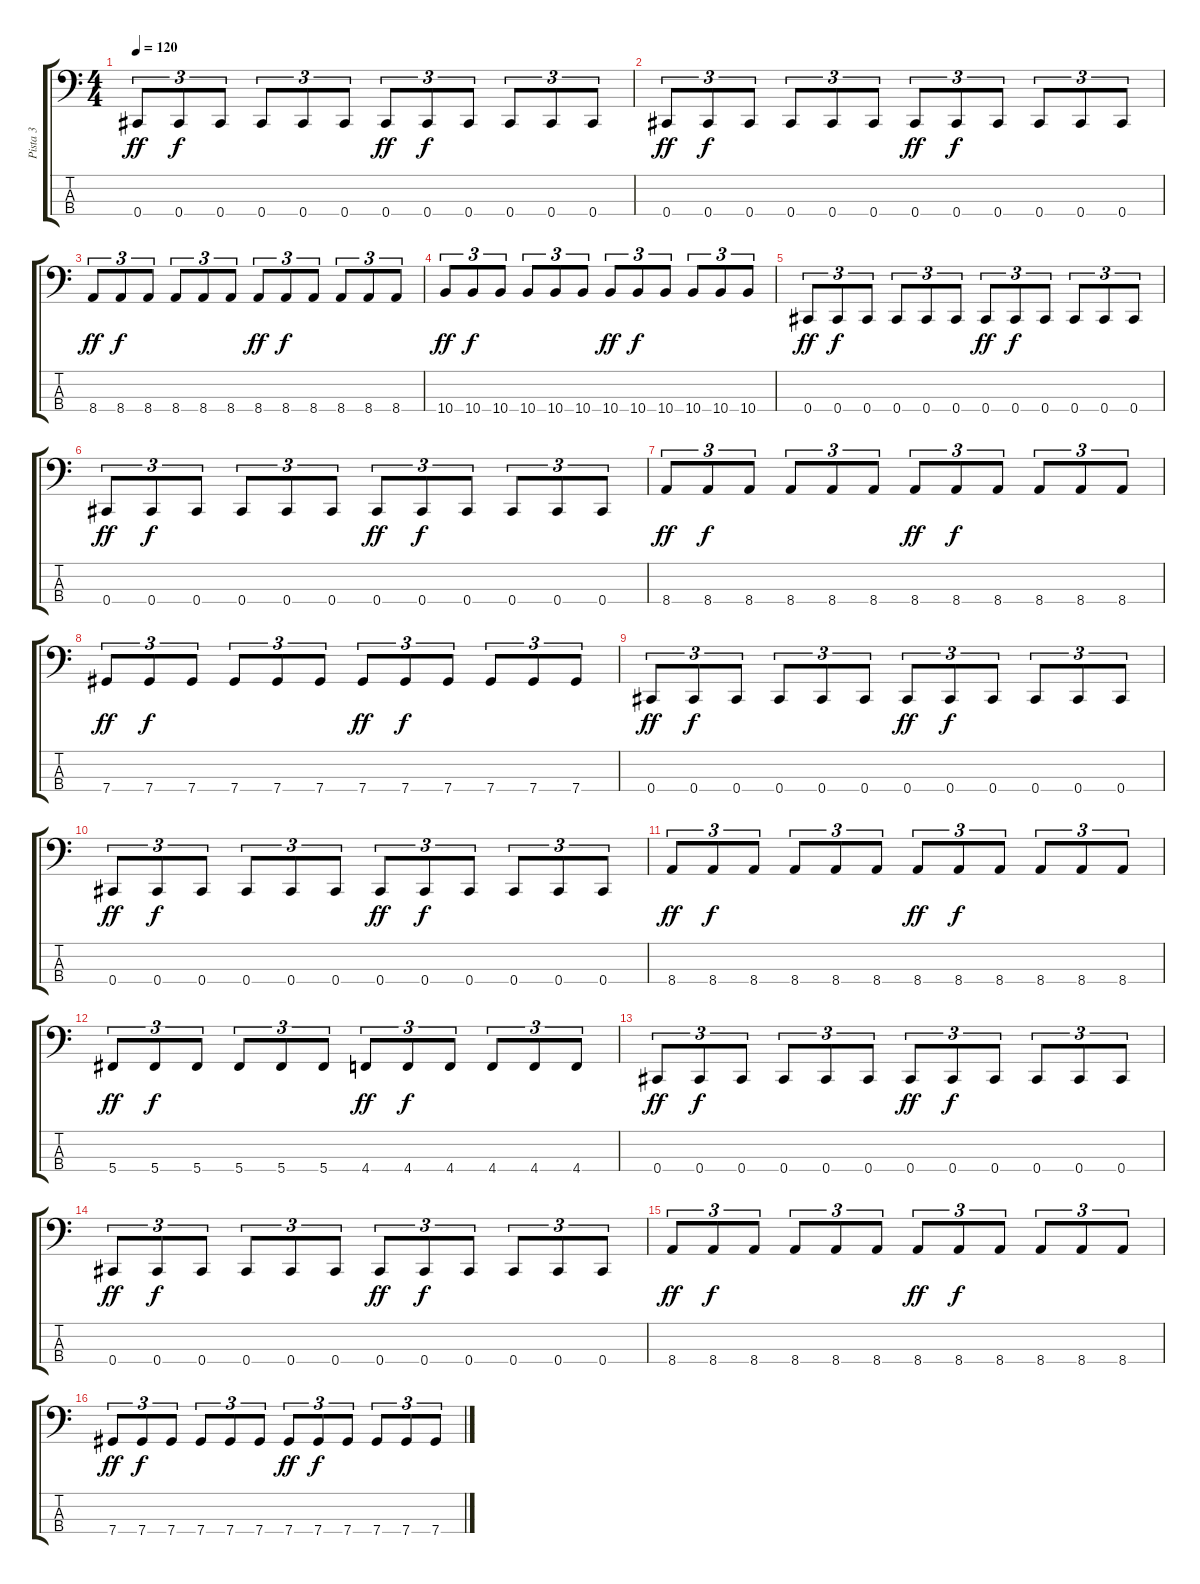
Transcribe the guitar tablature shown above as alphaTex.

\track ("Pista 3" "Pista 3") {instrument electricbasspick}
\staff {score tabs}
\tuning (Gb2 Db2 Ab1 Db1) {hide}
\ts (4 4)
\tempo 120
\clef f4
\ks c
0.4.8{tu (3 2) dy ff} 0.4.8{tu (3 2) dy f} 0.4.8{tu (3 2)} 0.4.8{tu (3 2)} 0.4.8{tu (3 2)} 0.4.8{tu (3 2)} 0.4.8{tu (3 2) dy ff} 0.4.8{tu (3 2) dy f} 0.4.8{tu (3 2)} 0.4.8{tu (3 2)} 0.4.8{tu (3 2)} 0.4.8{tu (3 2)} |
0.4.8{tu (3 2) dy ff} 0.4.8{tu (3 2) dy f} 0.4.8{tu (3 2)} 0.4.8{tu (3 2)} 0.4.8{tu (3 2)} 0.4.8{tu (3 2)} 0.4.8{tu (3 2) dy ff} 0.4.8{tu (3 2) dy f} 0.4.8{tu (3 2)} 0.4.8{tu (3 2)} 0.4.8{tu (3 2)} 0.4.8{tu (3 2)} |
8.4.8{tu (3 2) dy ff} 8.4.8{tu (3 2) dy f} 8.4.8{tu (3 2)} 8.4.8{tu (3 2)} 8.4.8{tu (3 2)} 8.4.8{tu (3 2)} 8.4.8{tu (3 2) dy ff} 8.4.8{tu (3 2) dy f} 8.4.8{tu (3 2)} 8.4.8{tu (3 2)} 8.4.8{tu (3 2)} 8.4.8{tu (3 2)} |
10.4.8{tu (3 2) dy ff} 10.4.8{tu (3 2) dy f} 10.4.8{tu (3 2)} 10.4.8{tu (3 2)} 10.4.8{tu (3 2)} 10.4.8{tu (3 2)} 10.4.8{tu (3 2) dy ff} 10.4.8{tu (3 2) dy f} 10.4.8{tu (3 2)} 10.4.8{tu (3 2)} 10.4.8{tu (3 2)} 10.4.8{tu (3 2)} |
0.4.8{tu (3 2) dy ff} 0.4.8{tu (3 2) dy f} 0.4.8{tu (3 2)} 0.4.8{tu (3 2)} 0.4.8{tu (3 2)} 0.4.8{tu (3 2)} 0.4.8{tu (3 2) dy ff} 0.4.8{tu (3 2) dy f} 0.4.8{tu (3 2)} 0.4.8{tu (3 2)} 0.4.8{tu (3 2)} 0.4.8{tu (3 2)} |
0.4.8{tu (3 2) dy ff} 0.4.8{tu (3 2) dy f} 0.4.8{tu (3 2)} 0.4.8{tu (3 2)} 0.4.8{tu (3 2)} 0.4.8{tu (3 2)} 0.4.8{tu (3 2) dy ff} 0.4.8{tu (3 2) dy f} 0.4.8{tu (3 2)} 0.4.8{tu (3 2)} 0.4.8{tu (3 2)} 0.4.8{tu (3 2)} |
8.4.8{tu (3 2) dy ff} 8.4.8{tu (3 2) dy f} 8.4.8{tu (3 2)} 8.4.8{tu (3 2)} 8.4.8{tu (3 2)} 8.4.8{tu (3 2)} 8.4.8{tu (3 2) dy ff} 8.4.8{tu (3 2) dy f} 8.4.8{tu (3 2)} 8.4.8{tu (3 2)} 8.4.8{tu (3 2)} 8.4.8{tu (3 2)} |
7.4.8{tu (3 2) dy ff} 7.4.8{tu (3 2) dy f} 7.4.8{tu (3 2)} 7.4.8{tu (3 2)} 7.4.8{tu (3 2)} 7.4.8{tu (3 2)} 7.4.8{tu (3 2) dy ff} 7.4.8{tu (3 2) dy f} 7.4.8{tu (3 2)} 7.4.8{tu (3 2)} 7.4.8{tu (3 2)} 7.4.8{tu (3 2)} |
0.4.8{tu (3 2) dy ff} 0.4.8{tu (3 2) dy f} 0.4.8{tu (3 2)} 0.4.8{tu (3 2)} 0.4.8{tu (3 2)} 0.4.8{tu (3 2)} 0.4.8{tu (3 2) dy ff} 0.4.8{tu (3 2) dy f} 0.4.8{tu (3 2)} 0.4.8{tu (3 2)} 0.4.8{tu (3 2)} 0.4.8{tu (3 2)} |
0.4.8{tu (3 2) dy ff} 0.4.8{tu (3 2) dy f} 0.4.8{tu (3 2)} 0.4.8{tu (3 2)} 0.4.8{tu (3 2)} 0.4.8{tu (3 2)} 0.4.8{tu (3 2) dy ff} 0.4.8{tu (3 2) dy f} 0.4.8{tu (3 2)} 0.4.8{tu (3 2)} 0.4.8{tu (3 2)} 0.4.8{tu (3 2)} |
8.4.8{tu (3 2) dy ff} 8.4.8{tu (3 2) dy f} 8.4.8{tu (3 2)} 8.4.8{tu (3 2)} 8.4.8{tu (3 2)} 8.4.8{tu (3 2)} 8.4.8{tu (3 2) dy ff} 8.4.8{tu (3 2) dy f} 8.4.8{tu (3 2)} 8.4.8{tu (3 2)} 8.4.8{tu (3 2)} 8.4.8{tu (3 2)} |
5.4.8{tu (3 2) dy ff} 5.4.8{tu (3 2) dy f} 5.4.8{tu (3 2)} 5.4.8{tu (3 2)} 5.4.8{tu (3 2)} 5.4.8{tu (3 2)} 4.4.8{tu (3 2) dy ff} 4.4.8{tu (3 2) dy f} 4.4.8{tu (3 2)} 4.4.8{tu (3 2)} 4.4.8{tu (3 2)} 4.4.8{tu (3 2)} |
0.4.8{tu (3 2) dy ff} 0.4.8{tu (3 2) dy f} 0.4.8{tu (3 2)} 0.4.8{tu (3 2)} 0.4.8{tu (3 2)} 0.4.8{tu (3 2)} 0.4.8{tu (3 2) dy ff} 0.4.8{tu (3 2) dy f} 0.4.8{tu (3 2)} 0.4.8{tu (3 2)} 0.4.8{tu (3 2)} 0.4.8{tu (3 2)} |
0.4.8{tu (3 2) dy ff} 0.4.8{tu (3 2) dy f} 0.4.8{tu (3 2)} 0.4.8{tu (3 2)} 0.4.8{tu (3 2)} 0.4.8{tu (3 2)} 0.4.8{tu (3 2) dy ff} 0.4.8{tu (3 2) dy f} 0.4.8{tu (3 2)} 0.4.8{tu (3 2)} 0.4.8{tu (3 2)} 0.4.8{tu (3 2)} |
8.4.8{tu (3 2) dy ff} 8.4.8{tu (3 2) dy f} 8.4.8{tu (3 2)} 8.4.8{tu (3 2)} 8.4.8{tu (3 2)} 8.4.8{tu (3 2)} 8.4.8{tu (3 2) dy ff} 8.4.8{tu (3 2) dy f} 8.4.8{tu (3 2)} 8.4.8{tu (3 2)} 8.4.8{tu (3 2)} 8.4.8{tu (3 2)} |
7.4.8{tu (3 2) dy ff} 7.4.8{tu (3 2) dy f} 7.4.8{tu (3 2)} 7.4.8{tu (3 2)} 7.4.8{tu (3 2)} 7.4.8{tu (3 2)} 7.4.8{tu (3 2) dy ff} 7.4.8{tu (3 2) dy f} 7.4.8{tu (3 2)} 7.4.8{tu (3 2)} 7.4.8{tu (3 2)} 7.4.8{tu (3 2)}
